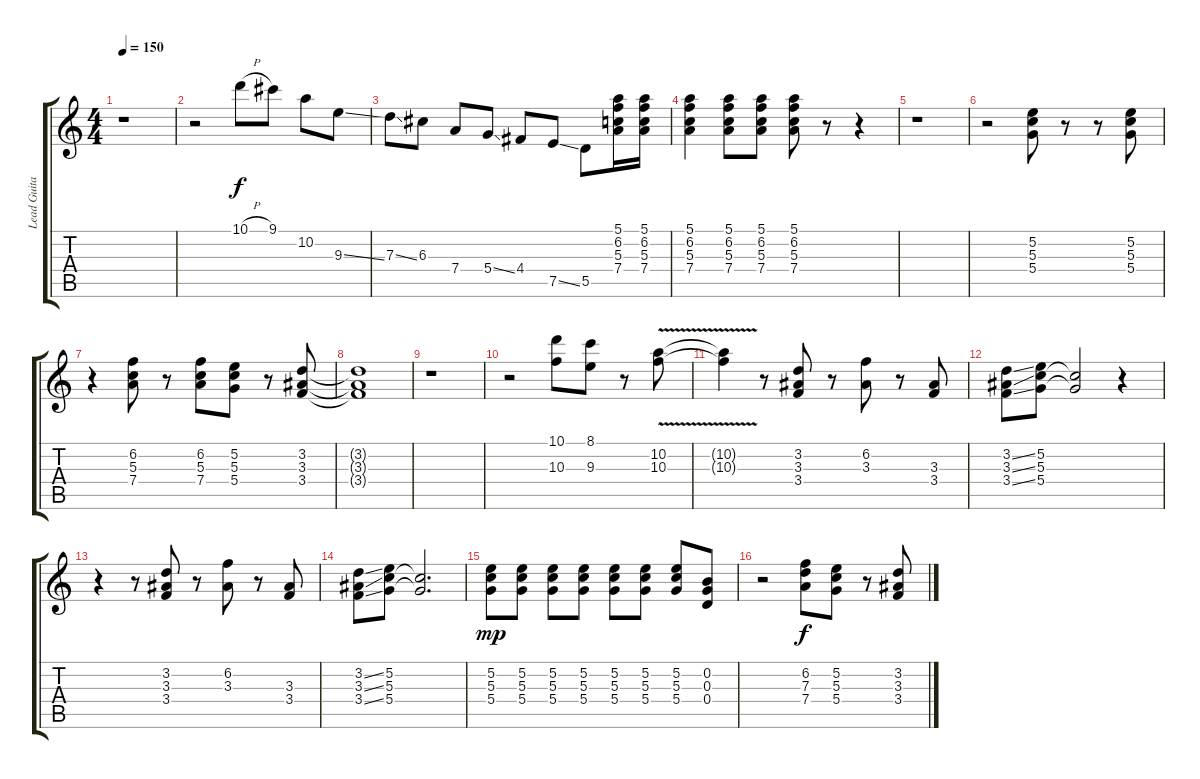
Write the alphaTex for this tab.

\track ("Lead Guitar" "Lead Guita") {instrument electricguitarjazz}
\staff {score tabs}
\tuning (E4 B3 G3 D3 A2 E2) {hide}
\ts (4 4)
\tempo 150
\clef g2
\ks c
r.1{dy f} |
r.2 10.1{h}.8 9.1.8 10.2.8 9.3{ss}.8 |
7.3{ss}.8 6.3.8 7.4.8 5.4{ss}.8 4.4.8 7.5{ss}.8 5.5.8 (5.1 6.2 5.3 7.4).16 (5.1 6.2 5.3 7.4).16 |
(5.1 6.2 5.3 7.4).4 (5.1 6.2 5.3 7.4).8 (5.1 6.2 5.3 7.4).8 (5.1 6.2 5.3 7.4).8 r.8 r.4 |
r.1 |
r.2 (5.2 5.3 5.4).8 r.8 r.8 (5.2 5.3 5.4).8 |
r.4 (6.2 5.3 7.4).8 r.8 (6.2 5.3 7.4).8 (5.2 5.3 5.4).8 r.8 (3.2 3.3 3.4).8 |
(3.2{t} 3.3{t} 3.4{t}).1 |
r.1 |
r.2 (10.1 10.3).8 (8.1 9.3).8 r.8 (10.2{v} 10.3{v}).8 |
(10.2{t} 10.3{t}).4 r.8 (3.2 3.3 3.4).8 r.8 (6.2 3.3).8 r.8 (3.3 3.4).8 |
(3.2{ss} 3.3{ss} 3.4{ss}).8 (5.2 5.3 5.4).8 (5.3{t} 5.4{t}).2 r.4 |
r.4 r.8 (3.2 3.3 3.4).8 r.8 (6.2 3.3).8 r.8 (3.3 3.4).8 |
(3.2{ss} 3.3{ss} 3.4{ss}).8 (5.2 5.3 5.4).8 (5.3{t} 5.4{t}).2{d} |
(5.2 5.3 5.4).8{dy mp} (5.2 5.3 5.4).8 (5.2 5.3 5.4).8 (5.2 5.3 5.4).8 (5.2 5.3 5.4).8 (5.2 5.3 5.4).8 (5.2 5.3 5.4).8 (0.2 0.3 0.4).8 |
r.2 (6.2 7.3 7.4).8{dy f} (5.2 5.3 5.4).8 r.8 (3.2 3.3 3.4).8
